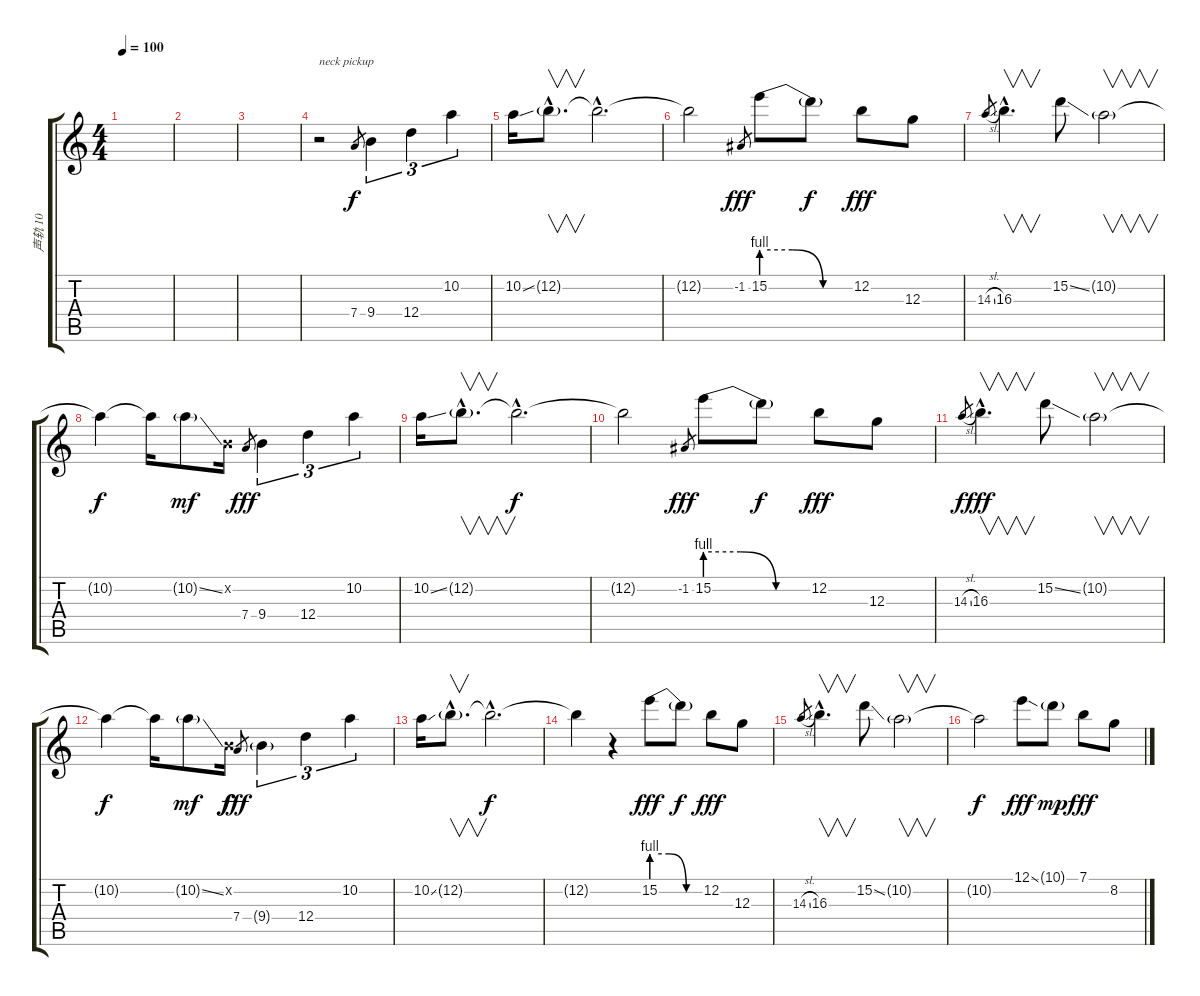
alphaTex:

\track ("声轨 10" "声轨 10") {instrument distortionguitar}
\staff {score tabs}
\tuning (E4 B3 G3 D3 A2 E2) {hide}
\ts (4 4)
\tempo 100
\clef g2
\ks c
|
|
|
r.2{txt "neck pickup"} 7.4.8{gr} 9.4.4{tu (3 2)} 12.4.4{tu (3 2)} 10.2.4{tu (3 2)} |
10.2{ss}.16 12.2{g hac}.8{v d} 12.2{hac t}.2{d dy f} |
12.2{t}.2 -1.2.8{gr dy fff} 15.2{be (custom 0 4 20 4 40 0 60 0)}.8 15.2{t}.8{dy f} 12.2.8{dy fff} 12.3.8 |
14.3{sl}.8{gr} 16.3{hac}.4{v d} 15.2{ss}.8 10.2{g}.2{v} |
10.2{t}.4{dy f} 10.2{t}.16 10.2{ss g}.8{dy mf} 0.2{x}.16 7.4.8{gr dy fff} 9.4.4{tu (3 2)} 12.4.4{tu (3 2)} 10.2.4{tu (3 2)} |
10.2{ss}.16 12.2{g hac}.8{v d} 12.2{hac t}.2{d dy f} |
12.2{t}.2 -1.2.8{gr dy fff} 15.2{be (custom 0 4 20 4 40 0 60 0)}.8 15.2{t}.8{dy f} 12.2.8{dy fff} 12.3.8 |
14.3{sl}.8{gr dy f} 16.3{hac}.4{v d dy fff} 15.2{ss}.8 10.2{g}.2{v} |
10.2{t}.4{dy f} 10.2{t}.16 10.2{ss g}.8{dy mf} 0.2{x}.16{dy f} 7.4.8{gr dy fff} 9.4{g}.4{tu (3 2)} 12.4.4{tu (3 2)} 10.2.4{tu (3 2)} |
10.2{ss}.16 12.2{g hac}.8{v d} 12.2{hac t}.2{d dy f} |
12.2{t}.4 r.4 15.2{be (custom 0 4 20 4 40 0 60 0)}.8{dy fff} 15.2{t}.8{dy f} 12.2.8{dy fff} 12.3.8 |
14.3{sl}.8{gr} 16.3{hac}.4{v d} 15.2{ss}.8 10.2{g}.2{v} |
10.2{t}.2{dy f} 12.1{ss}.8{dy fff} 10.1{g}.8{dy mp} 7.1.8{dy fff} 8.2.8
